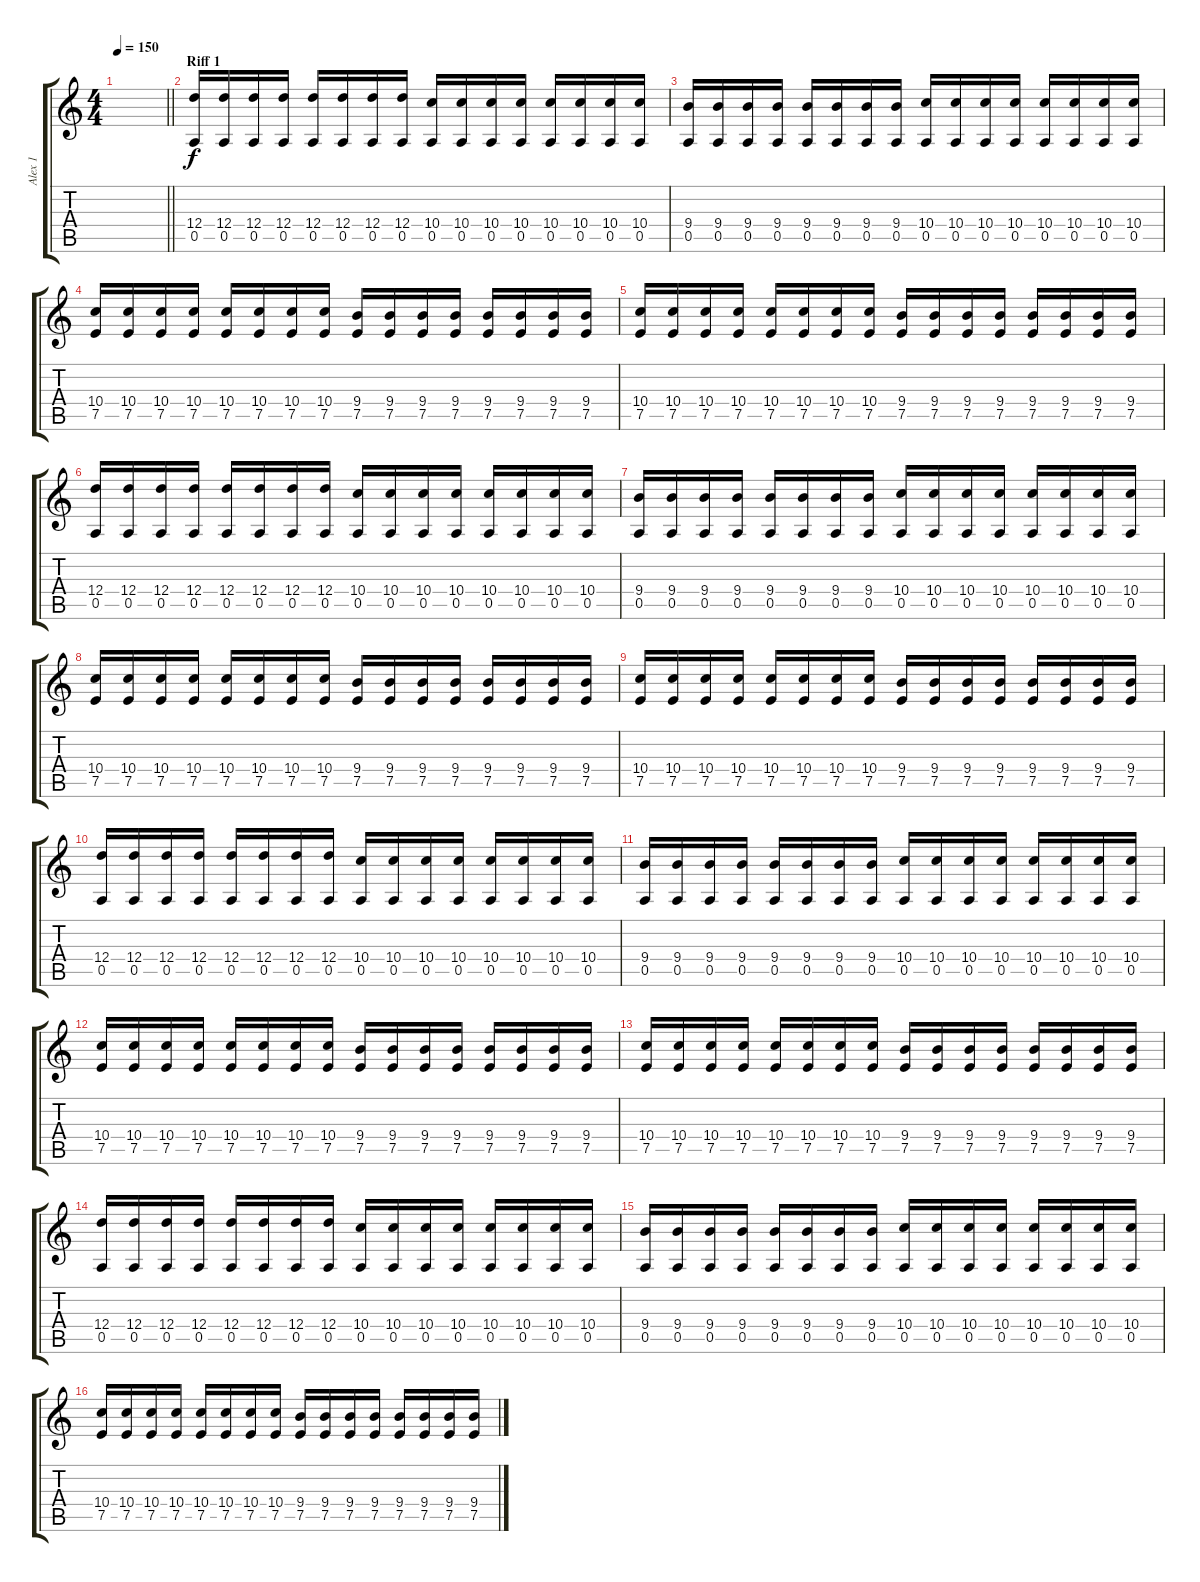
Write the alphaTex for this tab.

\track ("Alex 1" "Alex 1") {instrument distortionguitar}
\staff {score tabs}
\tuning (E4 B3 G3 D3 A2 E2) {hide}
\ts (4 4)
\tempo 150
\clef g2
\barLineRight lightlight
\ks c
|
\section ("" "Riff 1")
(12.4 0.5).16 (12.4 0.5).16 (12.4 0.5).16 (12.4 0.5).16 (12.4 0.5).16 (12.4 0.5).16 (12.4 0.5).16 (12.4 0.5).16 (10.4 0.5).16 (10.4 0.5).16 (10.4 0.5).16 (10.4 0.5).16 (10.4 0.5).16 (10.4 0.5).16 (10.4 0.5).16 (10.4 0.5).16 |
(9.4 0.5).16 (9.4 0.5).16 (9.4 0.5).16 (9.4 0.5).16 (9.4 0.5).16 (9.4 0.5).16 (9.4 0.5).16 (9.4 0.5).16 (10.4 0.5).16 (10.4 0.5).16 (10.4 0.5).16 (10.4 0.5).16 (10.4 0.5).16 (10.4 0.5).16 (10.4 0.5).16 (10.4 0.5).16 |
(10.4 7.5).16 (10.4 7.5).16 (10.4 7.5).16 (10.4 7.5).16 (10.4 7.5).16 (10.4 7.5).16 (10.4 7.5).16 (10.4 7.5).16 (9.4 7.5).16 (9.4 7.5).16 (9.4 7.5).16 (9.4 7.5).16 (9.4 7.5).16 (9.4 7.5).16 (9.4 7.5).16 (9.4 7.5).16 |
(10.4 7.5).16 (10.4 7.5).16 (10.4 7.5).16 (10.4 7.5).16 (10.4 7.5).16 (10.4 7.5).16 (10.4 7.5).16 (10.4 7.5).16 (9.4 7.5).16 (9.4 7.5).16 (9.4 7.5).16 (9.4 7.5).16 (9.4 7.5).16 (9.4 7.5).16 (9.4 7.5).16 (9.4 7.5).16 |
(12.4 0.5).16 (12.4 0.5).16 (12.4 0.5).16 (12.4 0.5).16 (12.4 0.5).16 (12.4 0.5).16 (12.4 0.5).16 (12.4 0.5).16 (10.4 0.5).16 (10.4 0.5).16 (10.4 0.5).16 (10.4 0.5).16 (10.4 0.5).16 (10.4 0.5).16 (10.4 0.5).16 (10.4 0.5).16 |
(9.4 0.5).16 (9.4 0.5).16 (9.4 0.5).16 (9.4 0.5).16 (9.4 0.5).16 (9.4 0.5).16 (9.4 0.5).16 (9.4 0.5).16 (10.4 0.5).16 (10.4 0.5).16 (10.4 0.5).16 (10.4 0.5).16 (10.4 0.5).16 (10.4 0.5).16 (10.4 0.5).16 (10.4 0.5).16 |
(10.4 7.5).16 (10.4 7.5).16 (10.4 7.5).16 (10.4 7.5).16 (10.4 7.5).16 (10.4 7.5).16 (10.4 7.5).16 (10.4 7.5).16 (9.4 7.5).16 (9.4 7.5).16 (9.4 7.5).16 (9.4 7.5).16 (9.4 7.5).16 (9.4 7.5).16 (9.4 7.5).16 (9.4 7.5).16 |
(10.4 7.5).16 (10.4 7.5).16 (10.4 7.5).16 (10.4 7.5).16 (10.4 7.5).16 (10.4 7.5).16 (10.4 7.5).16 (10.4 7.5).16 (9.4 7.5).16 (9.4 7.5).16 (9.4 7.5).16 (9.4 7.5).16 (9.4 7.5).16 (9.4 7.5).16 (9.4 7.5).16 (9.4 7.5).16 |
(12.4 0.5).16 (12.4 0.5).16 (12.4 0.5).16 (12.4 0.5).16 (12.4 0.5).16 (12.4 0.5).16 (12.4 0.5).16 (12.4 0.5).16 (10.4 0.5).16 (10.4 0.5).16 (10.4 0.5).16 (10.4 0.5).16 (10.4 0.5).16 (10.4 0.5).16 (10.4 0.5).16 (10.4 0.5).16 |
(9.4 0.5).16 (9.4 0.5).16 (9.4 0.5).16 (9.4 0.5).16 (9.4 0.5).16 (9.4 0.5).16 (9.4 0.5).16 (9.4 0.5).16 (10.4 0.5).16 (10.4 0.5).16 (10.4 0.5).16 (10.4 0.5).16 (10.4 0.5).16 (10.4 0.5).16 (10.4 0.5).16 (10.4 0.5).16 |
(10.4 7.5).16 (10.4 7.5).16 (10.4 7.5).16 (10.4 7.5).16 (10.4 7.5).16 (10.4 7.5).16 (10.4 7.5).16 (10.4 7.5).16 (9.4 7.5).16 (9.4 7.5).16 (9.4 7.5).16 (9.4 7.5).16 (9.4 7.5).16 (9.4 7.5).16 (9.4 7.5).16 (9.4 7.5).16 |
(10.4 7.5).16 (10.4 7.5).16 (10.4 7.5).16 (10.4 7.5).16 (10.4 7.5).16 (10.4 7.5).16 (10.4 7.5).16 (10.4 7.5).16 (9.4 7.5).16 (9.4 7.5).16 (9.4 7.5).16 (9.4 7.5).16 (9.4 7.5).16 (9.4 7.5).16 (9.4 7.5).16 (9.4 7.5).16 |
(12.4 0.5).16 (12.4 0.5).16 (12.4 0.5).16 (12.4 0.5).16 (12.4 0.5).16 (12.4 0.5).16 (12.4 0.5).16 (12.4 0.5).16 (10.4 0.5).16 (10.4 0.5).16 (10.4 0.5).16 (10.4 0.5).16 (10.4 0.5).16 (10.4 0.5).16 (10.4 0.5).16 (10.4 0.5).16 |
(9.4 0.5).16 (9.4 0.5).16 (9.4 0.5).16 (9.4 0.5).16 (9.4 0.5).16 (9.4 0.5).16 (9.4 0.5).16 (9.4 0.5).16 (10.4 0.5).16 (10.4 0.5).16 (10.4 0.5).16 (10.4 0.5).16 (10.4 0.5).16 (10.4 0.5).16 (10.4 0.5).16 (10.4 0.5).16 |
(10.4 7.5).16 (10.4 7.5).16 (10.4 7.5).16 (10.4 7.5).16 (10.4 7.5).16 (10.4 7.5).16 (10.4 7.5).16 (10.4 7.5).16 (9.4 7.5).16 (9.4 7.5).16 (9.4 7.5).16 (9.4 7.5).16 (9.4 7.5).16 (9.4 7.5).16 (9.4 7.5).16 (9.4 7.5).16
